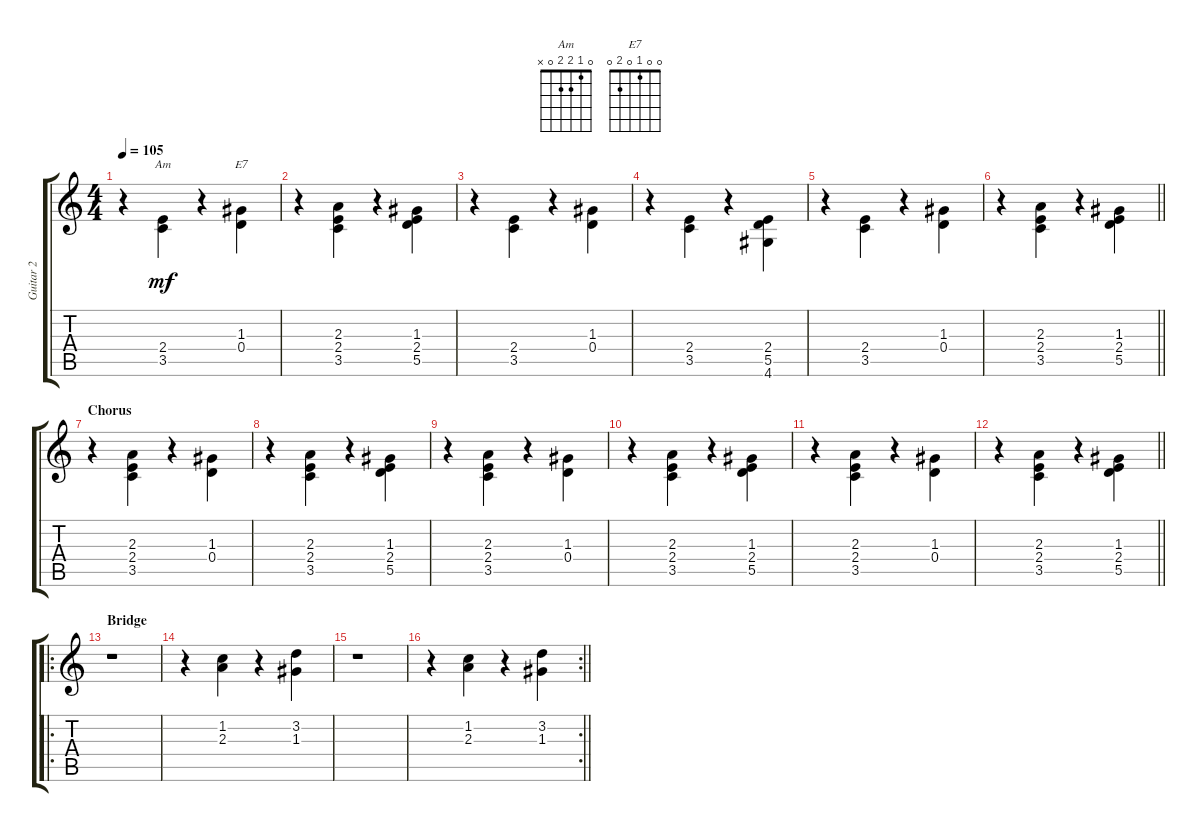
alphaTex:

\track ("Guitar 2" "Guitar 2") {instrument acousticguitarsteel}
\staff {score tabs}
\tuning (E4 B3 G3 D3 A2 E2) {hide}
\chord ("Am" 0 1 2 2 0 x)
\chord ("E7" 0 0 1 0 2 0)
\ts (4 4)
\tempo 105
\clef g2
\ks c
r.4{dy mf} (2.4 3.5).4{ch "Am" beam Down} r.4 (1.3 0.4).4{ch "E7" beam Down} |
r.4 (2.3 2.4 3.5).4{beam Down} r.4 (1.3 2.4 5.5).4{beam Down} |
r.4 (2.4 3.5).4{beam Down} r.4 (1.3 0.4).4{beam Down} |
r.4 (2.4 3.5).4{beam Down} r.4 (2.4 5.5 4.6).4{beam Down} |
r.4 (2.4 3.5).4{beam Down} r.4 (1.3 0.4).4{beam Down} |
\barLineRight lightlight
r.4 (2.3 2.4 3.5).4{beam Down} r.4 (1.3 2.4 5.5).4{beam Down} |
\section ("" "Chorus")
r.4 (2.3 2.4 3.5).4{beam Down} r.4 (1.3 0.4).4{beam Down} |
r.4 (2.3 2.4 3.5).4{beam Down} r.4 (1.3 2.4 5.5).4{beam Down} |
r.4 (2.3 2.4 3.5).4{beam Down} r.4 (1.3 0.4).4{beam Down} |
r.4 (2.3 2.4 3.5).4{beam Down} r.4 (1.3 2.4 5.5).4{beam Down} |
r.4 (2.3 2.4 3.5).4{beam Down} r.4 (1.3 0.4).4{beam Down} |
\barLineRight lightlight
r.4 (2.3 2.4 3.5).4{beam Down} r.4 (1.3 2.4 5.5).4{beam Down} |
\ro
\section ("" "Bridge")
r.1 |
r.4 (1.2 2.3).4 r.4 (3.2 1.3).4 |
r.1 |
\rc 2
\barLineRight lightlight
r.4 (1.2 2.3).4 r.4 (3.2 1.3).4
